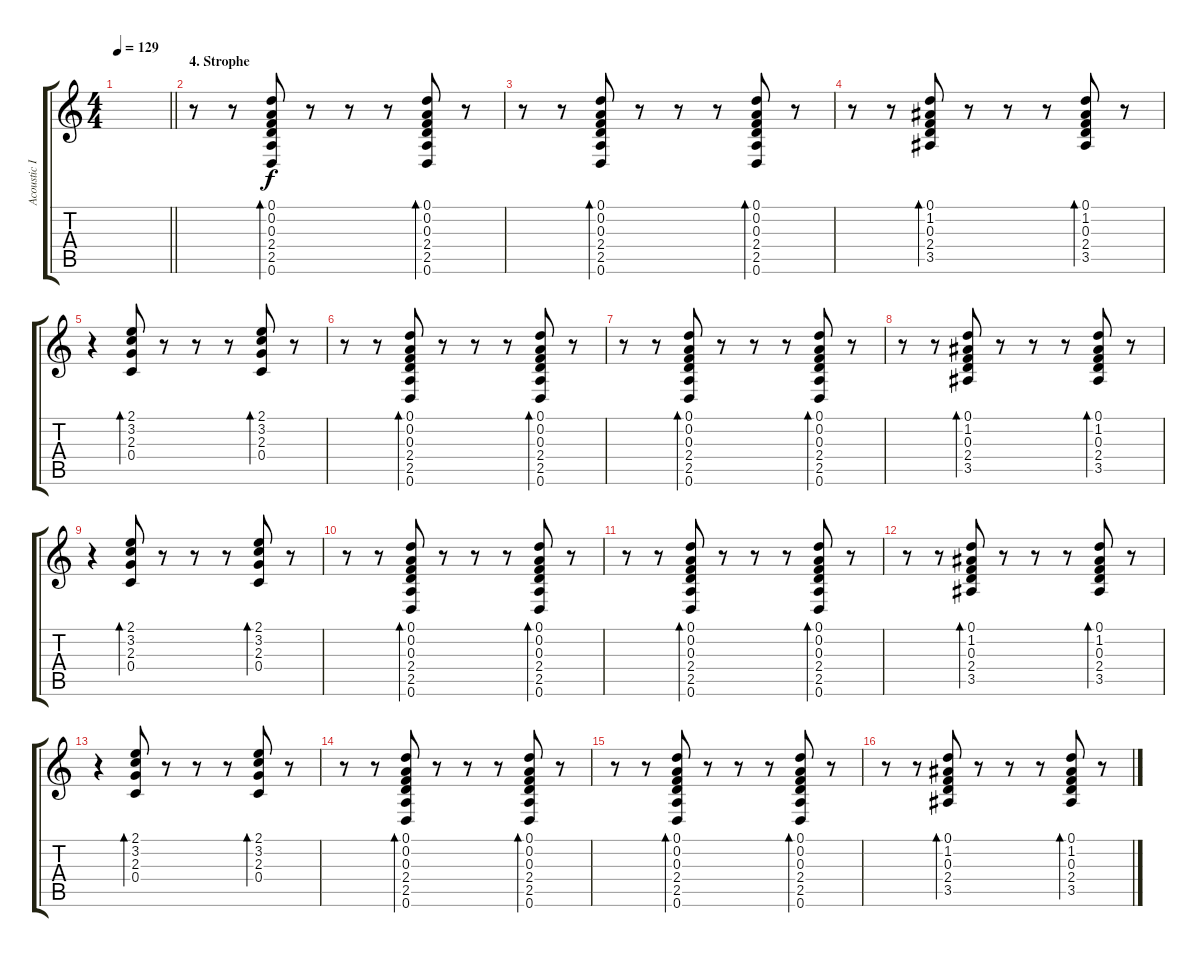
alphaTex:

\track ("Acoustic II" "Acoustic I") {instrument acousticguitarnylon}
\staff {score tabs}
\tuning (D4 A3 F3 C3 G2 D2) {hide}
\ts (4 4)
\tempo 129
\clef g2
\barLineRight lightlight
\ks c
|
\section ("" "4. Strophe")
r.8 r.8 (0.1 0.2 0.3 2.4 2.5 0.6).8{bd 60} r.8 r.8 r.8 (0.1 0.2 0.3 2.4 2.5 0.6).8{bd 60} r.8 |
r.8 r.8 (0.1 0.2 0.3 2.4 2.5 0.6).8{bd 60} r.8 r.8 r.8 (0.1 0.2 0.3 2.4 2.5 0.6).8{bd 60} r.8 |
r.8 r.8 (0.1 1.2 0.3 2.4 3.5).8{bd 60} r.8 r.8 r.8 (0.1 1.2 0.3 2.4 3.5).8{bd 60} r.8 |
r.4 (2.1 3.2 2.3 0.4).8{bd 60} r.8 r.8 r.8 (2.1 3.2 2.3 0.4).8{bd 60} r.8 |
r.8 r.8 (0.1 0.2 0.3 2.4 2.5 0.6).8{bd 60} r.8 r.8 r.8 (0.1 0.2 0.3 2.4 2.5 0.6).8{bd 60} r.8 |
r.8 r.8 (0.1 0.2 0.3 2.4 2.5 0.6).8{bd 60} r.8 r.8 r.8 (0.1 0.2 0.3 2.4 2.5 0.6).8{bd 60} r.8 |
r.8 r.8 (0.1 1.2 0.3 2.4 3.5).8{bd 60} r.8 r.8 r.8 (0.1 1.2 0.3 2.4 3.5).8{bd 60} r.8 |
r.4 (2.1 3.2 2.3 0.4).8{bd 60} r.8 r.8 r.8 (2.1 3.2 2.3 0.4).8{bd 60} r.8 |
r.8 r.8 (0.1 0.2 0.3 2.4 2.5 0.6).8{bd 60} r.8 r.8 r.8 (0.1 0.2 0.3 2.4 2.5 0.6).8{bd 60} r.8 |
r.8 r.8 (0.1 0.2 0.3 2.4 2.5 0.6).8{bd 60} r.8 r.8 r.8 (0.1 0.2 0.3 2.4 2.5 0.6).8{bd 60} r.8 |
r.8 r.8 (0.1 1.2 0.3 2.4 3.5).8{bd 60} r.8 r.8 r.8 (0.1 1.2 0.3 2.4 3.5).8{bd 60} r.8 |
r.4 (2.1 3.2 2.3 0.4).8{bd 60} r.8 r.8 r.8 (2.1 3.2 2.3 0.4).8{bd 60} r.8 |
r.8 r.8 (0.1 0.2 0.3 2.4 2.5 0.6).8{bd 60} r.8 r.8 r.8 (0.1 0.2 0.3 2.4 2.5 0.6).8{bd 60} r.8 |
r.8 r.8 (0.1 0.2 0.3 2.4 2.5 0.6).8{bd 60} r.8 r.8 r.8 (0.1 0.2 0.3 2.4 2.5 0.6).8{bd 60} r.8 |
r.8 r.8 (0.1 1.2 0.3 2.4 3.5).8{bd 60} r.8 r.8 r.8 (0.1 1.2 0.3 2.4 3.5).8{bd 60} r.8
